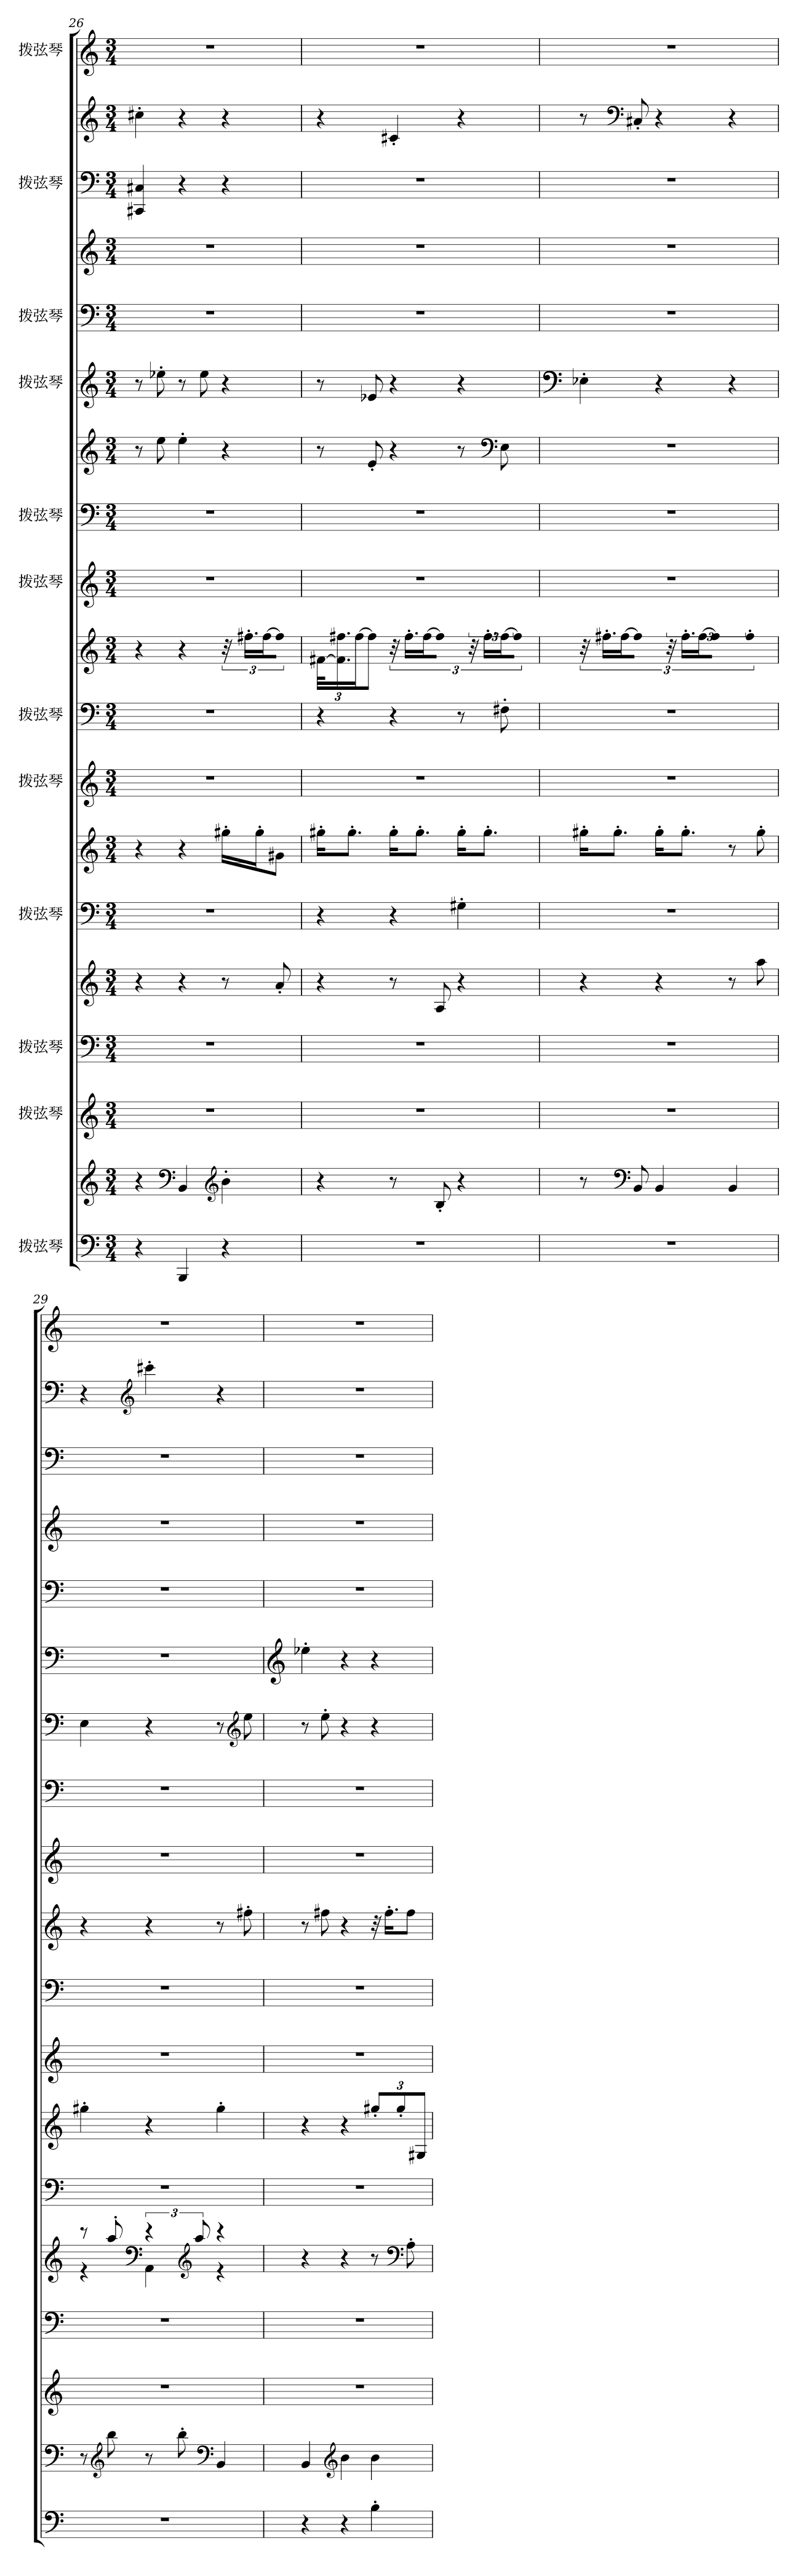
**kern	**kern	**kern	**kern	**kern	**kern	**kern	**kern	**kern	**kern	**kern	**kern	**kern	**kern	**kern	**kern	**kern	**kern	**kern
*part12	*part12	*part11	*part10	*part10	*part9	*part9	*part8	*part7	*part7	*part6	*part5	*part5	*part4	*part3	*part3	*part2	*part2	*part1
*staff19	*staff18	*staff17	*staff16	*staff15	*staff14	*staff13	*staff12	*staff11	*staff10	*staff9	*staff8	*staff7	*staff6	*staff5	*staff4	*staff3	*staff2	*staff1
*I"拨弦琴	*	*I"拨弦琴	*I"拨弦琴	*	*I"拨弦琴	*	*I"拨弦琴	*I"拨弦琴	*	*I"拨弦琴	*I"拨弦琴	*	*I"拨弦琴	*I"拨弦琴	*	*I"拨弦琴	*	*I"拨弦琴
*clefF4	*clefG2	*clefG2	*clefF4	*clefG2	*clefF4	*clefG2	*clefG2	*clefF4	*clefG2	*clefG2	*clefF4	*clefG2	*clefG2	*clefF4	*clefG2	*clefF4	*clefG2	*clefG2
*k[]	*k[]	*k[]	*k[]	*k[]	*k[]	*k[]	*k[]	*k[]	*k[]	*k[]	*k[]	*k[]	*k[]	*k[]	*k[]	*k[]	*k[]	*k[]
*M3/4	*M3/4	*M3/4	*M3/4	*M3/4	*M3/4	*M3/4	*M3/4	*M3/4	*M3/4	*M3/4	*M3/4	*M3/4	*M3/4	*M3/4	*M3/4	*M3/4	*M3/4	*M3/4
=26	=26	=26	=26	=26	=26	=26	=26	=26	=26	=26	=26	=26	=26	=26	=26	=26	=26	=26
4r	4r	2.r	2.r	4r	2.r	4r	2.r	2.r	4r	2.r	2.r	8r	8r	2.r	2.r	4CC#X/ 4C#X/	4cc#X'\	2.r
.	.	.	.	.	.	.	.	.	.	.	.	8ee\	8ee-X'\	.	.	.	.	.
*	*clefF4	*	*	*	*	*	*	*	*	*	*	*	*	*	*	*	*	*
4BBB/	4BB/	.	.	4r	.	4r	.	.	4r	.	.	4ee'\	8r	.	.	4r	4r	.
.	.	.	.	.	.	.	.	.	.	.	.	.	8ee-\	.	.	.	.	.
*	*clefG2	*	*	*	*	*	*	*	*	*	*	*	*	*	*	*	*	*
4r	4b'\	.	.	8r	.	16gg#X'\LL	.	.	48r	.	.	4r	4r	.	.	4r	4r	.
.	.	.	.	.	.	.	.	.	24.ff#X'\LL	.	.	.	.	.	.	.	.	.
.	.	.	.	.	.	16gg#'\J	.	.	.	.	.	.	.	.	.	.	.	.
.	.	.	.	.	.	.	.	.	[24ff#\J	.	.	.	.	.	.	.	.	.
.	.	.	.	8a'/	.	8g#X\J	.	.	8ff#\J]	.	.	.	.	.	.	.	.	.
=27	=27	=27	=27	=27	=27	=27	=27	=27	=27	=27	=27	=27	=27	=27	=27	=27	=27	=27
*	*	*	*	*	*	*	*	*	*Xbrackettup	*	*	*	*	*	*	*	*	*
2.r	4r	2.r	2.r	4r	4r	16gg#X'\KL	2.r	4r	[48f#X\KLL	2.r	2.r	8r	8r	2.r	2.r	2.r	4r	2.r
.	.	.	.	.	.	.	.	.	24.f#\] 24.ff#X\	.	.	.	.	.	.	.	.	.
.	.	.	.	.	.	8.gg#'\J	.	.	.	.	.	.	.	.	.	.	.	.
.	.	.	.	.	.	.	.	.	[24ff#\J	.	.	.	.	.	.	.	.	.
.	.	.	.	.	.	.	.	.	8ff#\J]	.	.	8e'/	8e-X/	.	.	.	.	.
*	*	*	*	*	*	*	*	*	*brackettup	*	*	*	*	*	*	*	*	*
.	8r	.	.	8r	4r	16gg#'\KL	.	4r	48r	.	.	4r	4r	.	.	.	4c#X'/	.
.	.	.	.	.	.	.	.	.	24.ff#'\LL	.	.	.	.	.	.	.	.	.
.	.	.	.	.	.	8.gg#'\J	.	.	.	.	.	.	.	.	.	.	.	.
.	.	.	.	.	.	.	.	.	[24ff#\J	.	.	.	.	.	.	.	.	.
.	8B'/	.	.	8A/	.	.	.	.	8ff#\J]	.	.	.	.	.	.	.	.	.
.	4r	.	.	4r	4G#X'\	16gg#'\KL	.	8r	48r	.	.	8r	4r	.	.	.	4r	.
.	.	.	.	.	.	.	.	.	24.ff#'\LL	.	.	.	.	.	.	.	.	.
.	.	.	.	.	.	8.gg#'\J	.	.	.	.	.	.	.	.	.	.	.	.
.	.	.	.	.	.	.	.	.	[24ff#\J	.	.	.	.	.	.	.	.	.
*	*	*	*	*	*	*	*	*	*	*	*	*clefF4	*	*	*	*	*	*
.	.	.	.	.	.	.	.	8F#X'\	8ff#\J]	.	.	8E\	.	.	.	.	.	.
!!LO:PB:g=z
=28	=28	=28	=28	=28	=28	=28	=28	=28	=28	=28	=28	=28	=28	=28	=28	=28	=28	=28
*	*	*	*	*	*	*	*	*	*	*	*	*	*clefF4	*	*	*	*	*
2.r	8r	2.r	2.r	4r	2.r	16gg#X'\KL	2.r	2.r	48r	2.r	2.r	2.r	4E-X'\	2.r	2.r	2.r	8r	2.r
.	.	.	.	.	.	.	.	.	24.ff#X'\LL	.	.	.	.	.	.	.	.	.
.	.	.	.	.	.	8.gg#'\J	.	.	.	.	.	.	.	.	.	.	.	.
.	.	.	.	.	.	.	.	.	[24ff#\J	.	.	.	.	.	.	.	.	.
*	*clefF4	*	*	*	*	*	*	*	*	*	*	*	*	*	*	*	*clefF4	*
.	8BB/	.	.	.	.	.	.	.	8ff#\J]	.	.	.	.	.	.	.	8C#X'/	.
.	4BB/	.	.	4r	.	16gg#'\KL	.	.	48r	.	.	.	4r	.	.	.	4r	.
.	.	.	.	.	.	.	.	.	24.ff#'\LL	.	.	.	.	.	.	.	.	.
.	.	.	.	.	.	8.gg#'\J	.	.	.	.	.	.	.	.	.	.	.	.
.	.	.	.	.	.	.	.	.	[24ff#\J	.	.	.	.	.	.	.	.	.
.	.	.	.	.	.	.	.	.	8ff#\J]	.	.	.	.	.	.	.	.	.
.	4BB/	.	.	8r	.	8r	.	.	4ff#'\	.	.	.	4r	.	.	.	4r	.
.	.	.	.	8aa\	.	8gg#'\	.	.	.	.	.	.	.	.	.	.	.	.
=29	=29	=29	=29	=29	=29	=29	=29	=29	=29	=29	=29	=29	=29	=29	=29	=29	=29	=29
*	*	*	*	*^	*	*	*	*	*	*	*	*	*	*	*	*	*	*
2.r	8r	2.r	2.r	8r	4r	2.r	4gg#X'\	2.r	2.r	4r	2.r	2.r	4E\	2.r	2.r	2.r	2.r	4r	2.r
*	*clefG2	*	*	*	*	*	*	*	*	*	*	*	*	*	*	*	*	*	*
.	8bb\	.	.	8aa'/	.	.	.	.	.	.	.	.	.	.	.	.	.	.	.
*	*	*	*	*clefF4	*	*	*	*	*	*	*	*	*	*	*	*	*	*clefG2	*
.	8r	.	.	6r	4AA\	.	4r	.	.	4r	.	.	4r	.	.	.	.	4ccc#X'\	.
.	8bb'\	.	.	.	.	.	.	.	.	.	.	.	.	.	.	.	.	.	.
*	*	*	*	*clefG2	*	*	*	*	*	*	*	*	*	*	*	*	*	*	*
.	.	.	.	12aa/	.	.	.	.	.	.	.	.	.	.	.	.	.	.	.
*	*clefF4	*	*	*	*	*	*	*	*	*	*	*	*	*	*	*	*	*	*
.	4BB/	.	.	4r	4r	.	4gg#'\	.	.	8r	.	.	8r	.	.	.	.	4r	.
*	*	*	*	*	*	*	*	*	*	*	*	*	*clefG2	*	*	*	*	*	*
.	.	.	.	.	.	.	.	.	.	8ff#X'\	.	.	8ee\	.	.	.	.	.	.
*	*	*	*	*v	*v	*	*	*	*	*	*	*	*	*	*	*	*	*	*
=30	=30	=30	=30	=30	=30	=30	=30	=30	=30	=30	=30	=30	=30	=30	=30	=30	=30	=30
*	*	*	*	*	*	*	*	*	*	*	*	*	*clefG2	*	*	*	*	*
4r	4BB/	2.r	2.r	4r	2.r	4r	2.r	2.r	8r	2.r	2.r	8r	4ee-X'\	2.r	2.r	2.r	2.r	2.r
.	.	.	.	.	.	.	.	.	8ff#X\	.	.	8ee'\	.	.	.	.	.	.
*	*clefG2	*	*	*	*	*	*	*	*	*	*	*	*	*	*	*	*	*
4r	4b\	.	.	4r	.	4r	.	.	4r	.	.	4r	4r	.	.	.	.	.
*	*	*	*	*	*	*Xbrackettup	*	*	*	*	*	*	*	*	*	*	*	*
4B'\	4b\	.	.	8r	.	12gg#X'/L	.	.	32r	.	.	4r	4r	.	.	.	.	.
.	.	.	.	.	.	.	.	.	16.ff#'\KL	.	.	.	.	.	.	.	.	.
.	.	.	.	.	.	12gg#'/	.	.	.	.	.	.	.	.	.	.	.	.
*	*	*	*	*clefF4	*	*	*	*	*	*	*	*	*	*	*	*	*	*
.	.	.	.	8A'\	.	.	.	.	8ff#\J	.	.	.	.	.	.	.	.	.
.	.	.	.	.	.	12G#X/J	.	.	.	.	.	.	.	.	.	.	.	.
=	=	=	=	=	=	=	=	=	=	=	=	=	=	=	=	=	=	=
*-	*-	*-	*-	*-	*-	*-	*-	*-	*-	*-	*-	*-	*-	*-	*-	*-	*-	*-
